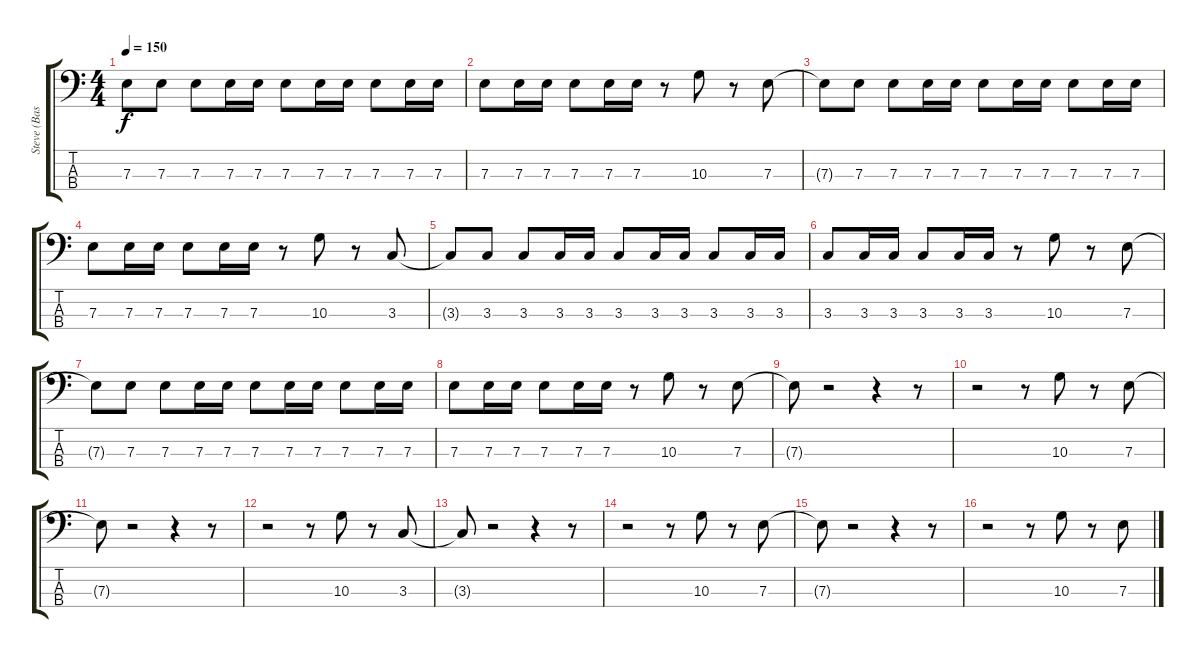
\track ("Steve (Bass)" "Steve (Bas") {instrument electricbassfinger}
\staff {score tabs}
\tuning (G2 D2 A1 E1) {hide}
\ts (4 4)
\tempo 150
\clef f4
\ks c
7.3{t}.8{dy f} 7.3.8 7.3.8 7.3.16 7.3.16 7.3.8 7.3.16 7.3.16 7.3.8 7.3.16 7.3.16 |
7.3.8 7.3.16 7.3.16 7.3.8 7.3.16 7.3.16 r.8 10.3.8 r.8 7.3.8 |
7.3{t}.8 7.3.8 7.3.8 7.3.16 7.3.16 7.3.8 7.3.16 7.3.16 7.3.8 7.3.16 7.3.16 |
7.3.8 7.3.16 7.3.16 7.3.8 7.3.16 7.3.16 r.8 10.3.8 r.8 3.3.8 |
3.3{t}.8 3.3.8 3.3.8 3.3.16 3.3.16 3.3.8 3.3.16 3.3.16 3.3.8 3.3.16 3.3.16 |
3.3.8 3.3.16 3.3.16 3.3.8 3.3.16 3.3.16 r.8 10.3.8 r.8 7.3.8 |
7.3{t}.8 7.3.8 7.3.8 7.3.16 7.3.16 7.3.8 7.3.16 7.3.16 7.3.8 7.3.16 7.3.16 |
7.3.8 7.3.16 7.3.16 7.3.8 7.3.16 7.3.16 r.8 10.3.8 r.8 7.3.8 |
7.3{t}.8 r.2 r.4 r.8 |
r.2 r.8 10.3.8 r.8 7.3.8 |
7.3{t}.8 r.2 r.4 r.8 |
r.2 r.8 10.3.8 r.8 3.3.8 |
3.3{t}.8 r.2 r.4 r.8 |
r.2 r.8 10.3.8 r.8 7.3.8 |
7.3{t}.8 r.2 r.4 r.8 |
r.2 r.8 10.3.8 r.8 7.3.8
